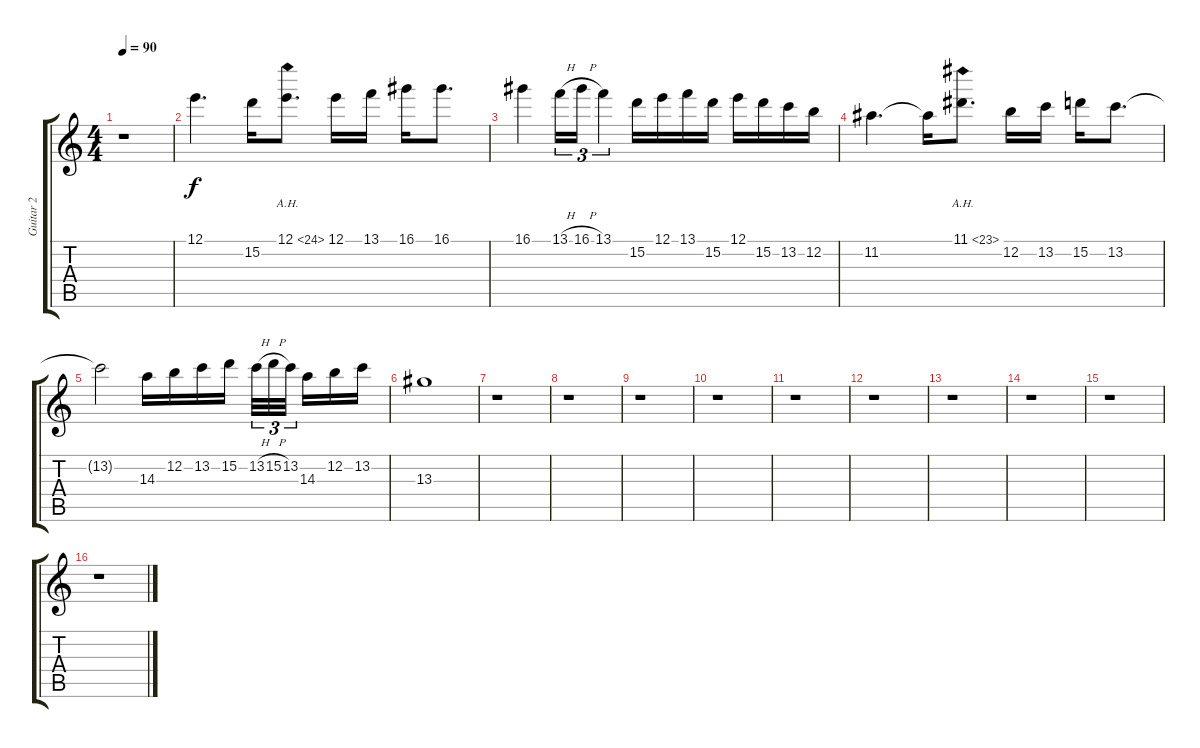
\track ("Guitar 2" "Guitar 2") {instrument distortionguitar}
\staff {score tabs}
\tuning (E4 B3 G3 D3 A2 E2) {hide}
\ts (4 4)
\tempo 90
\clef g2
\ks c
r.1{dy f} |
12.1.4{d} 15.2.16 12.1{ah 12}.8{d} 12.1.16 13.1.16 16.1.16 16.1.8{d} |
16.1.4 13.1{h}.16{tu (3 2)} 16.1{h}.16{tu (3 2)} 13.1.4{tu (3 2)} 15.2.16 12.1.16 13.1.16 15.2.16 12.1.16 15.2.16 13.2.16 12.2.16 |
11.2.4{d} 11.2{t}.16 11.1{ah 12}.8{d} 12.2.16 13.2.16 15.2.16 13.2.8{d} |
13.2{t}.2 14.3.16 12.2.16 13.2.16 15.2.16 13.2{h}.32{tu (3 2)} 15.2{h}.32{tu (3 2)} 13.2.32{tu (3 2) beam splitsecondary} 14.3.16 12.2.16 13.2.16 |
13.3.1 |
r.1 |
r.1 |
r.1 |
r.1 |
r.1 |
r.1 |
r.1 |
r.1 |
r.1 |
r.1
